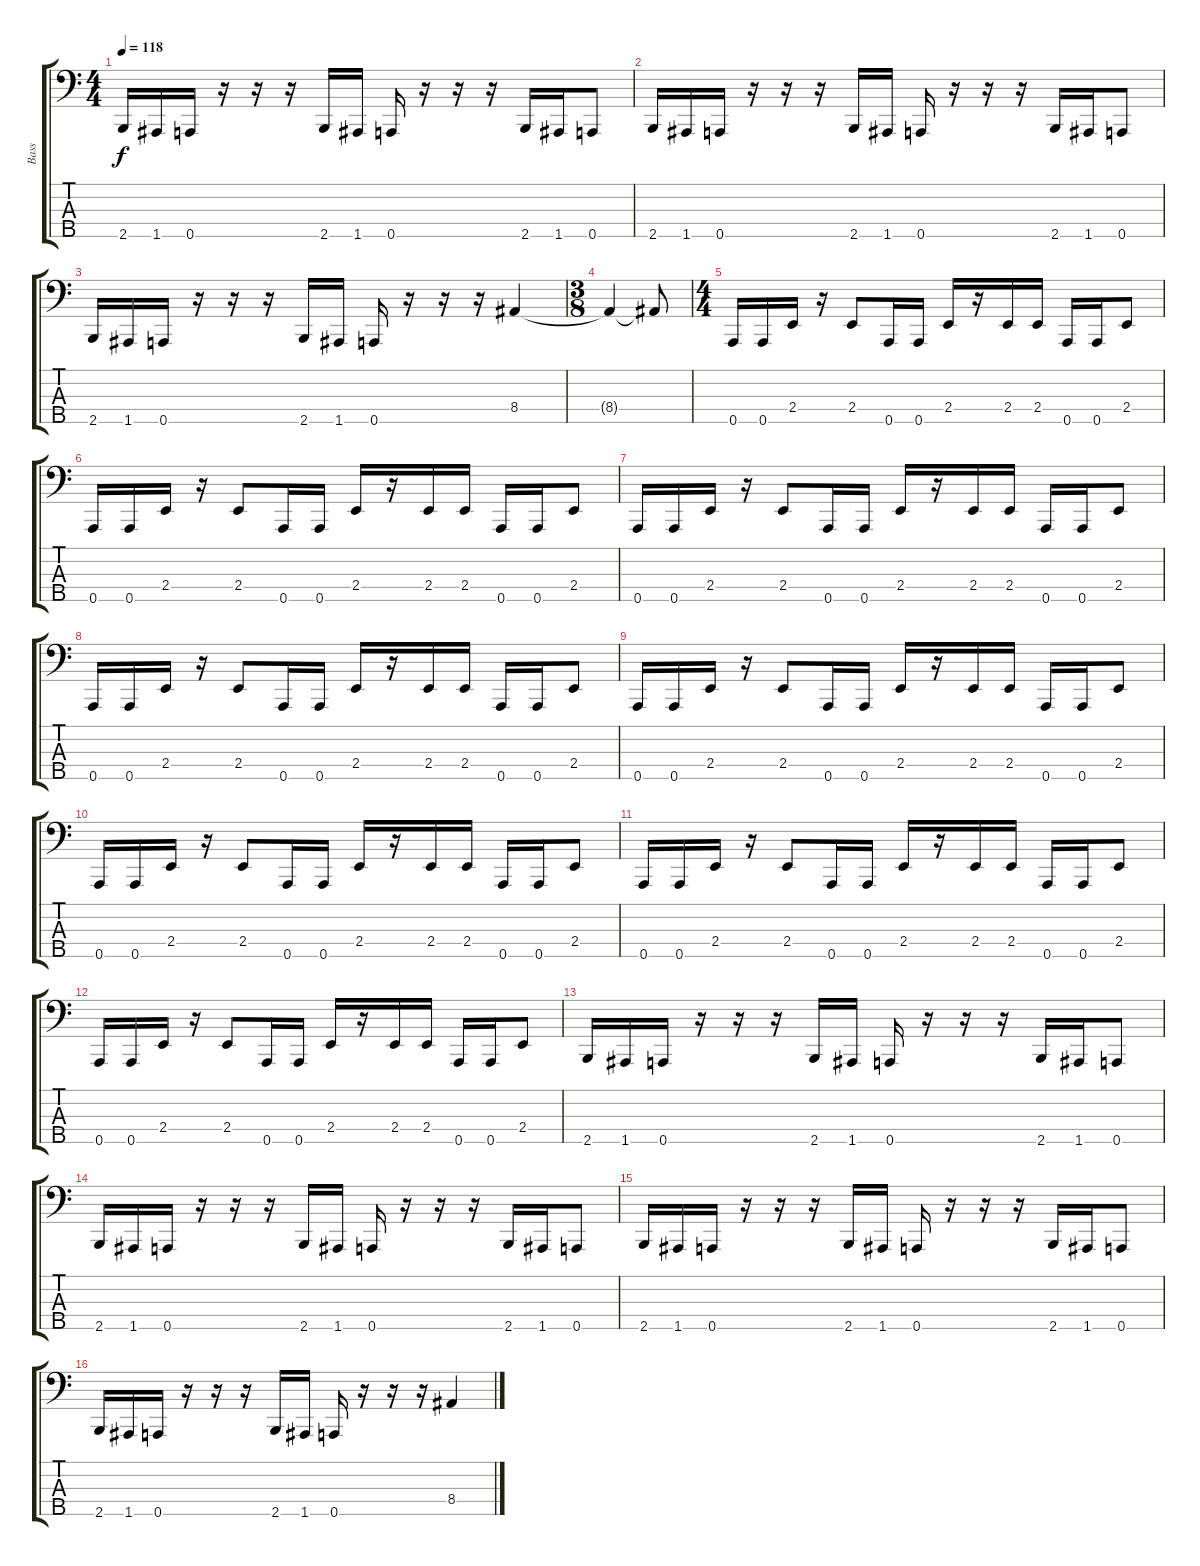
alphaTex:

\track ("Bass" "Bass") {instrument slapbass1}
\staff {score tabs}
\tuning (F2 C2 G1 D1 A0) {hide}
\ts (4 4)
\tempo 118
\clef f4
\ks c
2.5.16{dy f} 1.5.16 0.5.16 r.16 r.16 r.16 2.5.16 1.5.16 0.5.16 r.16 r.16 r.16 2.5.16 1.5.16 0.5.8 |
2.5.16 1.5.16 0.5.16 r.16 r.16 r.16 2.5.16 1.5.16 0.5.16 r.16 r.16 r.16 2.5.16 1.5.16 0.5.8 |
2.5.16 1.5.16 0.5.16 r.16 r.16 r.16 2.5.16 1.5.16 0.5.16 r.16 r.16 r.16 8.4.4 |
\ts (3 8)
8.4{t}.4 8.4{t}.8 |
\ts (4 4)
0.5.16 0.5.16 2.4.16 r.16 2.4.8 0.5.16 0.5.16 2.4.16 r.16 2.4.16 2.4.16 0.5.16 0.5.16 2.4.8 |
0.5.16 0.5.16 2.4.16 r.16 2.4.8 0.5.16 0.5.16 2.4.16 r.16 2.4.16 2.4.16 0.5.16 0.5.16 2.4.8 |
0.5.16 0.5.16 2.4.16 r.16 2.4.8 0.5.16 0.5.16 2.4.16 r.16 2.4.16 2.4.16 0.5.16 0.5.16 2.4.8 |
0.5.16 0.5.16 2.4.16 r.16 2.4.8 0.5.16 0.5.16 2.4.16 r.16 2.4.16 2.4.16 0.5.16 0.5.16 2.4.8 |
0.5.16 0.5.16 2.4.16 r.16 2.4.8 0.5.16 0.5.16 2.4.16 r.16 2.4.16 2.4.16 0.5.16 0.5.16 2.4.8 |
0.5.16 0.5.16 2.4.16 r.16 2.4.8 0.5.16 0.5.16 2.4.16 r.16 2.4.16 2.4.16 0.5.16 0.5.16 2.4.8 |
0.5.16 0.5.16 2.4.16 r.16 2.4.8 0.5.16 0.5.16 2.4.16 r.16 2.4.16 2.4.16 0.5.16 0.5.16 2.4.8 |
0.5.16 0.5.16 2.4.16 r.16 2.4.8 0.5.16 0.5.16 2.4.16 r.16 2.4.16 2.4.16 0.5.16 0.5.16 2.4.8 |
2.5.16 1.5.16 0.5.16 r.16 r.16 r.16 2.5.16 1.5.16 0.5.16 r.16 r.16 r.16 2.5.16 1.5.16 0.5.8 |
2.5.16 1.5.16 0.5.16 r.16 r.16 r.16 2.5.16 1.5.16 0.5.16 r.16 r.16 r.16 2.5.16 1.5.16 0.5.8 |
2.5.16 1.5.16 0.5.16 r.16 r.16 r.16 2.5.16 1.5.16 0.5.16 r.16 r.16 r.16 2.5.16 1.5.16 0.5.8 |
2.5.16 1.5.16 0.5.16 r.16 r.16 r.16 2.5.16 1.5.16 0.5.16 r.16 r.16 r.16 8.4.4
